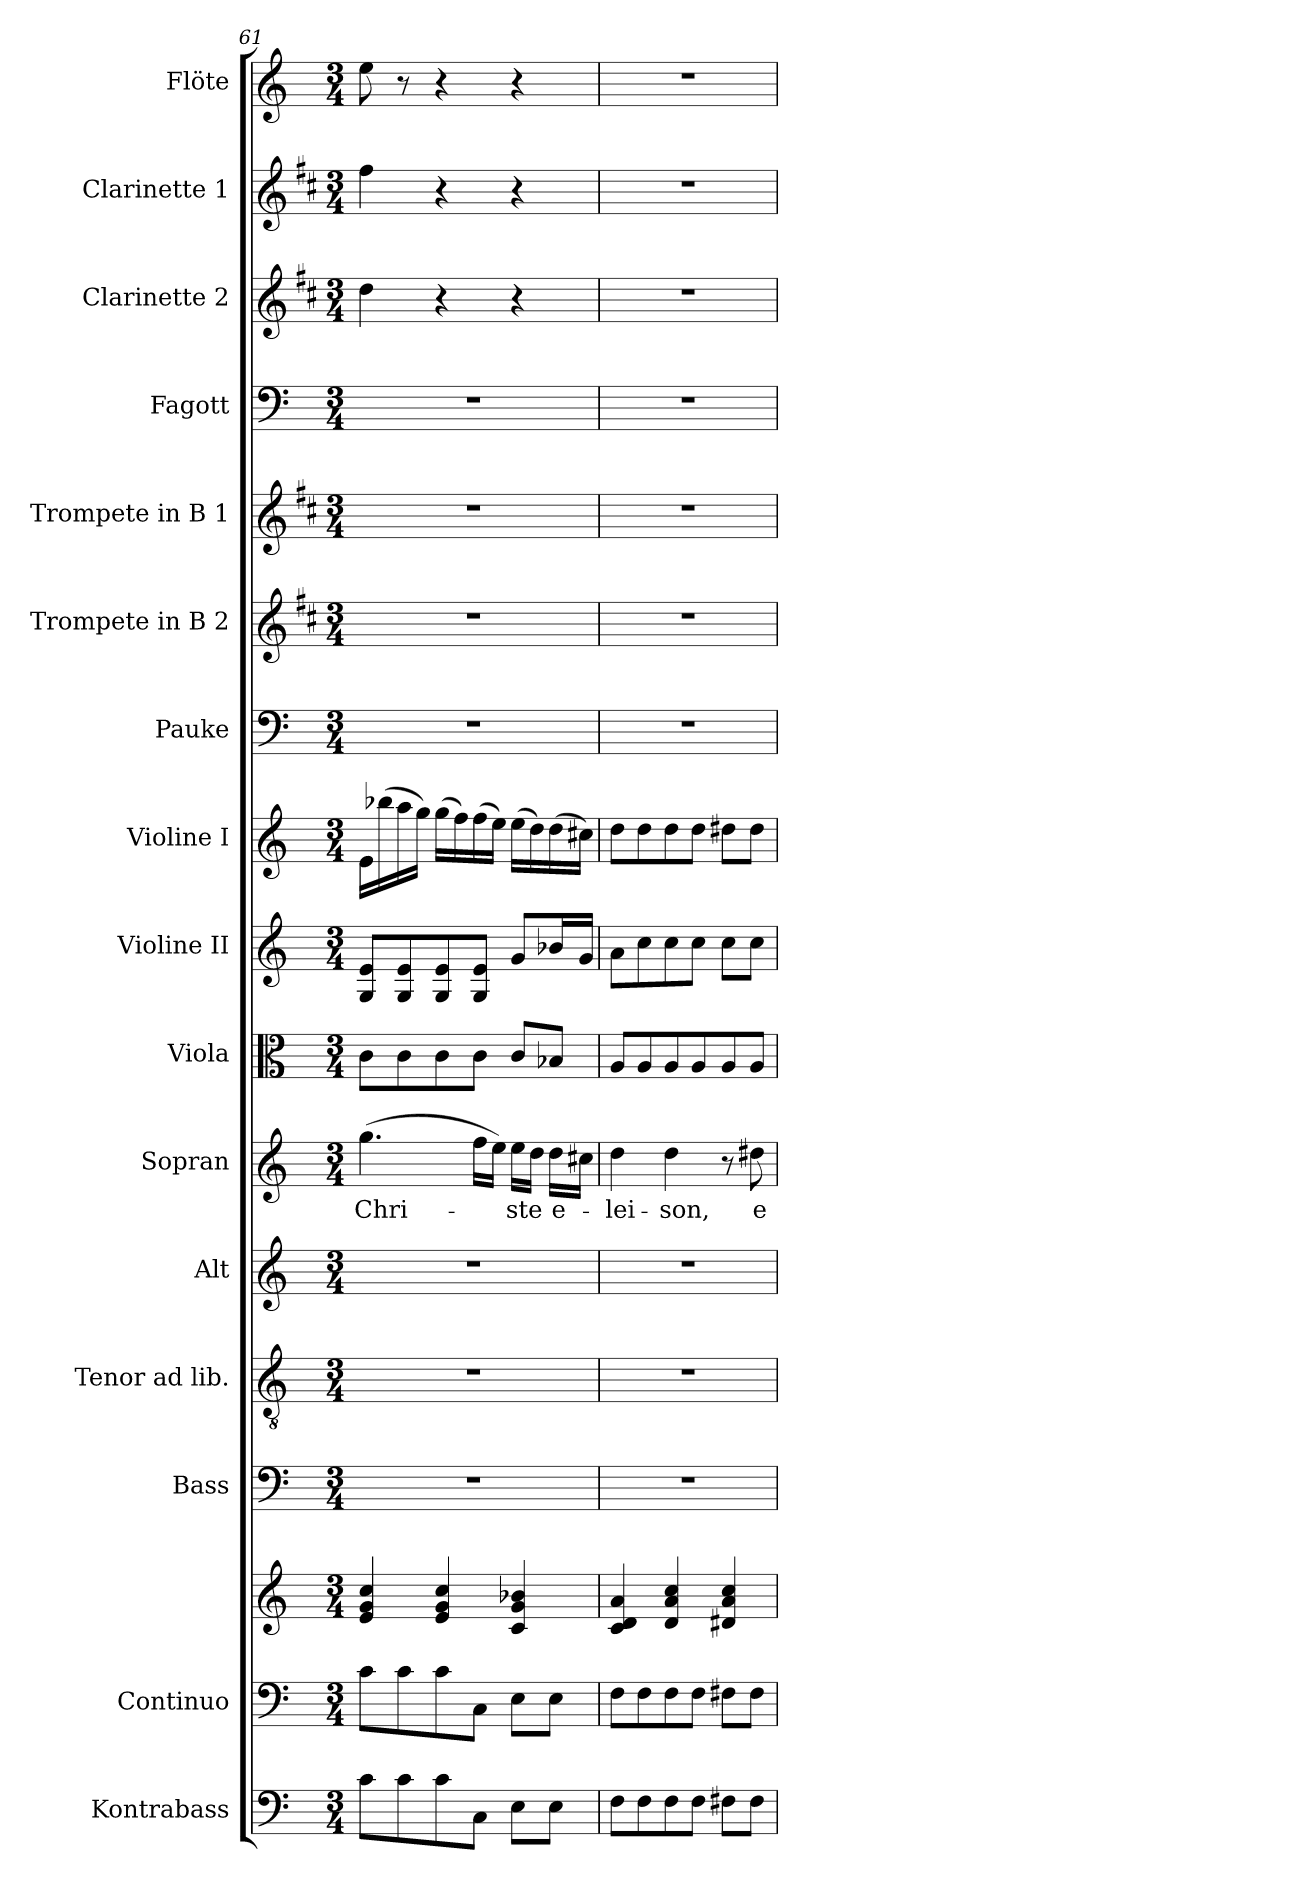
**kern	**kern	**kern	**kern	**kern	**kern	**kern	**text	**kern	**kern	**kern	**kern	**kern	**kern	**kern	**kern	**kern	**kern
*part16	*part15	*part15	*part14	*part13	*part12	*part11	*part11	*part10	*part9	*part8	*part7	*part6	*part5	*part4	*part3	*part2	*part1
*staff17	*staff16	*staff15	*staff14	*staff13	*staff12	*staff11	*staff11	*staff10	*staff9	*staff8	*staff7	*staff6	*staff5	*staff4	*staff3	*staff2	*staff1
*I"Kontrabass	*I"Continuo	*	*I"Bass	*I"Tenor ad lib.	*I"Alt	*I"Sopran	*	*I"Viola	*I"Violine II	*I"Violine I	*I"Pauke	*I"Trompete in B 2	*I"Trompete in B 1	*I"Fagott	*I"Clarinette 2	*I"Clarinette 1	*I"Flöte
*I'Kb.	*I'cont.	*	*I'B	*I'T	*I'A	*I'S	*	*I'Vla.	*I'Vl. II	*I'Vl. I	*I'Pk.	*	*	*I'Fg.	*I'Cl. 2	*I'Cl. 1	*I'Fl.
*clefF4	*clefF4	*clefG2	*clefF4	*clefGv2	*clefG2	*clefG2	*	*clefC3	*clefG2	*clefG2	*clefF4	*clefG2	*clefG2	*clefF4	*clefG2	*clefG2	*clefG2
*ITrd7c12	*	*	*	*	*	*	*	*	*	*	*	*ITrd1c2	*ITrd1c2	*	*ITrd1c2	*ITrd1c2	*
*k[]	*k[]	*k[]	*k[]	*k[]	*k[]	*k[]	*	*k[]	*k[]	*k[]	*k[]	*k[]	*k[]	*k[]	*k[]	*k[]	*k[]
*C:	*C:	*C:	*C:	*C:	*C:	*C:	*	*C:	*C:	*C:	*C:	*C:	*C:	*C:	*C:	*C:	*C:
*M3/4	*M3/4	*M3/4	*M3/4	*M3/4	*M3/4	*M3/4	*	*M3/4	*M3/4	*M3/4	*M3/4	*M3/4	*M3/4	*M3/4	*M3/4	*M3/4	*M3/4
=61	=61	=61	=61	=61	=61	=61	=61	=61	=61	=61	=61	=61	=61	=61	=61	=61	=61
!	!	!	!	!	!	!	!LO:LY:b	!	!	!	!	!	!	!	!	!	!
8C\L	8c\L	4e/ 4g/ 4cc/	2.r	2.r	2.r	(>4.gg\	Chri-	8c\L	8G/ 8e/L	16e\LL	2.r	2.r	2.r	2.r	4cc\	4ee\	8ee\
.	.	.	.	.	.	.	.	.	.	(>16bb-X\	.	.	.	.	.	.	.
8C\	8c\	.	.	.	.	.	.	8c\	8G/ 8e/	16aa\	.	.	.	.	.	.	8r
.	.	.	.	.	.	.	.	.	.	16gg\JJ)	.	.	.	.	.	.	.
8C\	8c\	4e/ 4g/ 4cc/	.	.	.	.	.	8c\	8G/ 8e/	(>16gg\LL	.	.	.	.	4r	4r	4r
.	.	.	.	.	.	.	.	.	.	16ff\)	.	.	.	.	.	.	.
8CC\J	8C\J	.	.	.	.	16ff\LL	.	8c\J	8G/ 8e/J	(>16ff\	.	.	.	.	.	.	.
.	.	.	.	.	.	16ee\JJ)	.	.	.	16ee\JJ)	.	.	.	.	.	.	.
!	!	!	!	!	!	!	!LO:LY:b	!	!	!	!	!	!	!	!	!	!
8EE\L	8E\L	4c/ 4g/ 4b-X/	.	.	.	16ee\LL	-ste	8c/L	8g/L	(>16ee\LL	.	.	.	.	4r	4r	4r
.	.	.	.	.	.	16dd\JJ	.	.	.	16dd\)	.	.	.	.	.	.	.
!	!	!	!	!	!	!	!LO:LY:b	!	!	!	!	!	!	!	!	!	!
8EE\J	8E\J	.	.	.	.	16dd\LL	e-	8B-X/J	16b-X/L	(>16dd\	.	.	.	.	.	.	.
.	.	.	.	.	.	16cc#X\JJ	.	.	16g/JJ	16cc#X\JJ)	.	.	.	.	.	.	.
!!LO:PB:g=z
=62	=62	=62	=62	=62	=62	=62	=62	=62	=62	=62	=62	=62	=62	=62	=62	=62	=62
!	!	!	!	!	!	!	!LO:LY:b	!	!	!	!	!	!	!	!	!	!
8FF\L	8F\L	4c/ 4d/ 4a/	2.r	2.r	2.r	4dd\	-lei-	8A/L	8a\L	8dd\L	2.r	2.r	2.r	2.r	2.r	2.r	2.r
8FF\	8F\	.	.	.	.	.	.	8A/	8cc\	8dd\	.	.	.	.	.	.	.
!	!	!	!	!	!	!	!LO:LY:b	!	!	!	!	!	!	!	!	!	!
8FF\	8F\	4d/ 4a/ 4cc/	.	.	.	4dd\	-son,	8A/	8cc\	8dd\	.	.	.	.	.	.	.
8FF\J	8F\J	.	.	.	.	.	.	8A/	8cc\J	8dd\J	.	.	.	.	.	.	.
8FF#X\L	8F#X\L	4d#X/ 4a/ 4cc/	.	.	.	8r	.	8A/	8cc\L	8dd#X\L	.	.	.	.	.	.	.
!	!	!	!	!	!	!	!LO:LY:b	!	!	!	!	!	!	!	!	!	!
8FF#\J	8F#\J	.	.	.	.	8dd#X\	e-	8A/J	8cc\J	8dd#\J	.	.	.	.	.	.	.
=	=	=	=	=	=	=	=	=	=	=	=	=	=	=	=	=	=
*-	*-	*-	*-	*-	*-	*-	*-	*-	*-	*-	*-	*-	*-	*-	*-	*-	*-
